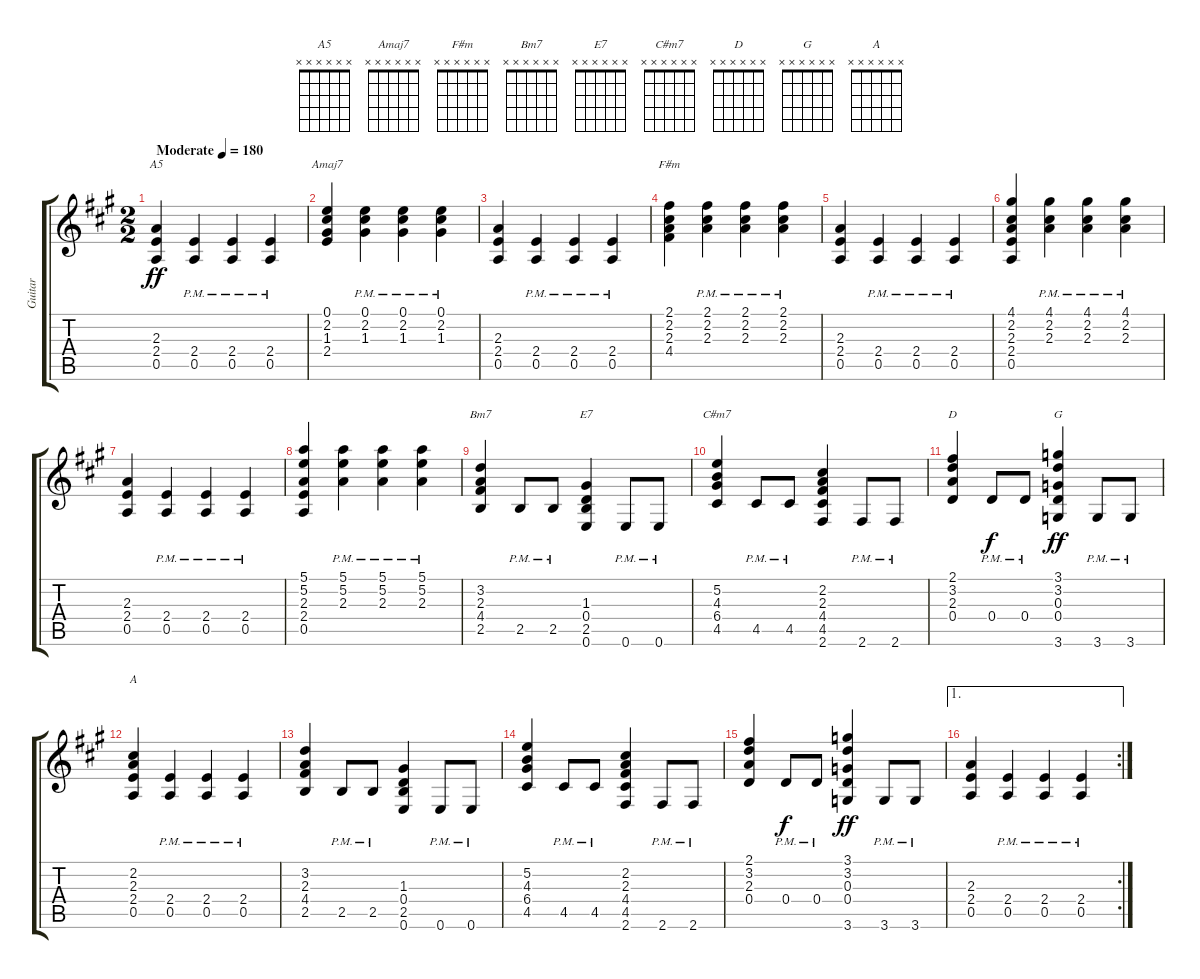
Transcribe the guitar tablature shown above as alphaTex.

\track ("Guitar" "Guitar") {instrument overdrivenguitar}
\staff {score tabs}
\tuning (E4 B3 G3 D3 A2 E2) {hide}
\chord ("A5" x x x x x x)
\chord ("Amaj7" x x x x x x)
\chord ("F#m" x x x x x x)
\chord ("Bm7" x x x x x x)
\chord ("E7" x x x x x x)
\chord ("C#m7" x x x x x x)
\chord ("D" x x x x x x)
\chord ("G" x x x x x x)
\chord ("A" x x x x x x)
\ts (2 2)
\tempo (180 "Moderate")
\clef g2
\ks a
(2.3 2.4 0.5).4{ch "A5" dy ff instrument overdrivenguitar} (2.4{pm} 0.5{pm}).4 (2.4{pm} 0.5{pm}).4 (2.4{pm} 0.5{pm}).4 |
(0.1 2.2 1.3 2.4).4{ch "Amaj7"} (0.1{pm} 2.2{pm} 1.3{pm}).4 (0.1{pm} 2.2{pm} 1.3{pm}).4 (0.1{pm} 2.2{pm} 1.3{pm}).4 |
(2.3 2.4 0.5).4 (2.4{pm} 0.5{pm}).4 (2.4{pm} 0.5{pm}).4 (2.4{pm} 0.5{pm}).4 |
(2.1 2.2 2.3 4.4).4{ch "F#m"} (2.1{pm} 2.2{pm} 2.3{pm}).4 (2.1{pm} 2.2{pm} 2.3{pm}).4 (2.1{pm} 2.2{pm} 2.3{pm}).4 |
(2.3 2.4 0.5).4 (2.4{pm} 0.5{pm}).4 (2.4{pm} 0.5{pm}).4 (2.4{pm} 0.5{pm}).4 |
(4.1 2.2 2.3 2.4 0.5).4 (4.1{pm} 2.2{pm} 2.3{pm}).4 (4.1{pm} 2.2{pm} 2.3{pm}).4 (4.1{pm} 2.2{pm} 2.3{pm}).4 |
(2.3 2.4 0.5).4 (2.4{pm} 0.5{pm}).4 (2.4{pm} 0.5{pm}).4 (2.4{pm} 0.5{pm}).4 |
(5.1 5.2 2.3 2.4 0.5).4 (5.1{pm} 5.2{pm} 2.3{pm}).4 (5.1{pm} 5.2{pm} 2.3{pm}).4 (5.1{pm} 5.2{pm} 2.3{pm}).4 |
(3.2 2.3 4.4 2.5).4{ch "Bm7"} 2.5{pm}.8 2.5{pm}.8 (1.3 0.4 2.5 0.6).4{ch "E7"} 0.6{pm}.8 0.6{pm}.8 |
(5.2 4.3 6.4 4.5).4{ch "C#m7"} 4.5{pm}.8 4.5{pm}.8 (2.2 2.3 4.4 4.5 2.6).4 2.6{pm}.8 2.6{pm}.8 |
(2.1 3.2 2.3 0.4).4{ch "D"} 0.4{pm}.8{dy f} 0.4{pm}.8 (3.1 3.2 0.3 0.4 3.6).4{ch "G" dy ff} 3.6{pm}.8 3.6{pm}.8 |
(2.2 2.3 2.4 0.5).4{ch "A"} (2.4{pm} 0.5{pm}).4 (2.4{pm} 0.5{pm}).4 (2.4{pm} 0.5{pm}).4 |
(3.2 2.3 4.4 2.5).4 2.5{pm}.8 2.5{pm}.8 (1.3 0.4 2.5 0.6).4 0.6{pm}.8 0.6{pm}.8 |
(5.2 4.3 6.4 4.5).4 4.5{pm}.8 4.5{pm}.8 (2.2 2.3 4.4 4.5 2.6).4 2.6{pm}.8 2.6{pm}.8 |
(2.1 3.2 2.3 0.4).4 0.4{pm}.8{dy f} 0.4{pm}.8 (3.1 3.2 0.3 0.4 3.6).4{dy ff} 3.6{pm}.8 3.6{pm}.8 |
\ae 1
\rc 2
(2.3 2.4 0.5).4 (2.4{pm} 0.5{pm}).4 (2.4{pm} 0.5{pm}).4 (2.4{pm} 0.5{pm}).4
